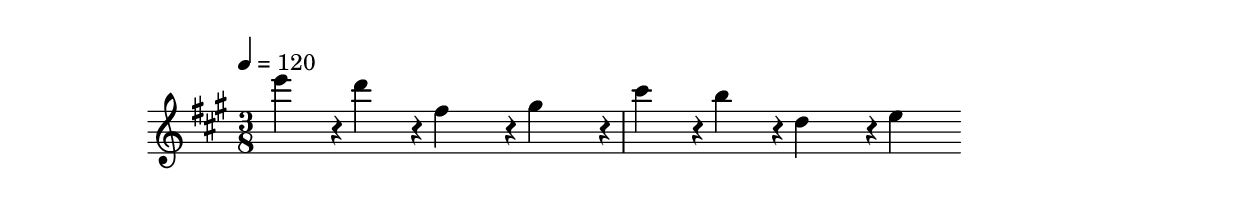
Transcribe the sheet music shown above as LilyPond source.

% Lily was here -- automatically converted by out/bin/midi2ly from /home/janneke/testmidi.mid
\version "2.16.0"

\layout {
  \context {
    \Voice
    \remove "Note_heads_engraver"
    \consists "Completion_heads_engraver"
    \remove "Rest_engraver"
    \consists "Completion_rest_engraver"
  }
}
\midi {
  \context {
    \Score
    midiChannelMapping = #'instrument
  }
}

\header {
texidoc="@code{midi2ly}'s option @option{--duration-quant} preserves first note length (16)."
options="--duration-quant=16"
}

trackAchannelA = {


  \key a \major
    
  % [TEXT_EVENT] Nokia Tune
  
  \tempo 4 = 120 
  

  \key a \major
  
  \time 3/8 
  
}

trackA = <<
  \context Voice = voiceA \trackAchannelA
>>


trackBchannelB = \relative c {
  e'''4*41/192 r4*7/192 d4*41/192 r4*7/192 fis,4*89/192 r4*7/192 gis4*89/192 
  r4*7/192 
  | % 2
  cis4*41/192 r4*7/192 b4*41/192 r4*7/192 d,4*89/192 r4*7/192 e4*89/192 
}

trackB = <<
  \context Voice = voiceA \trackBchannelB
>>


\score {
  <<
    \context Staff=trackB \trackA
    \context Staff=trackB \trackB
  >>
  \layout {}
  \midi {}
}
